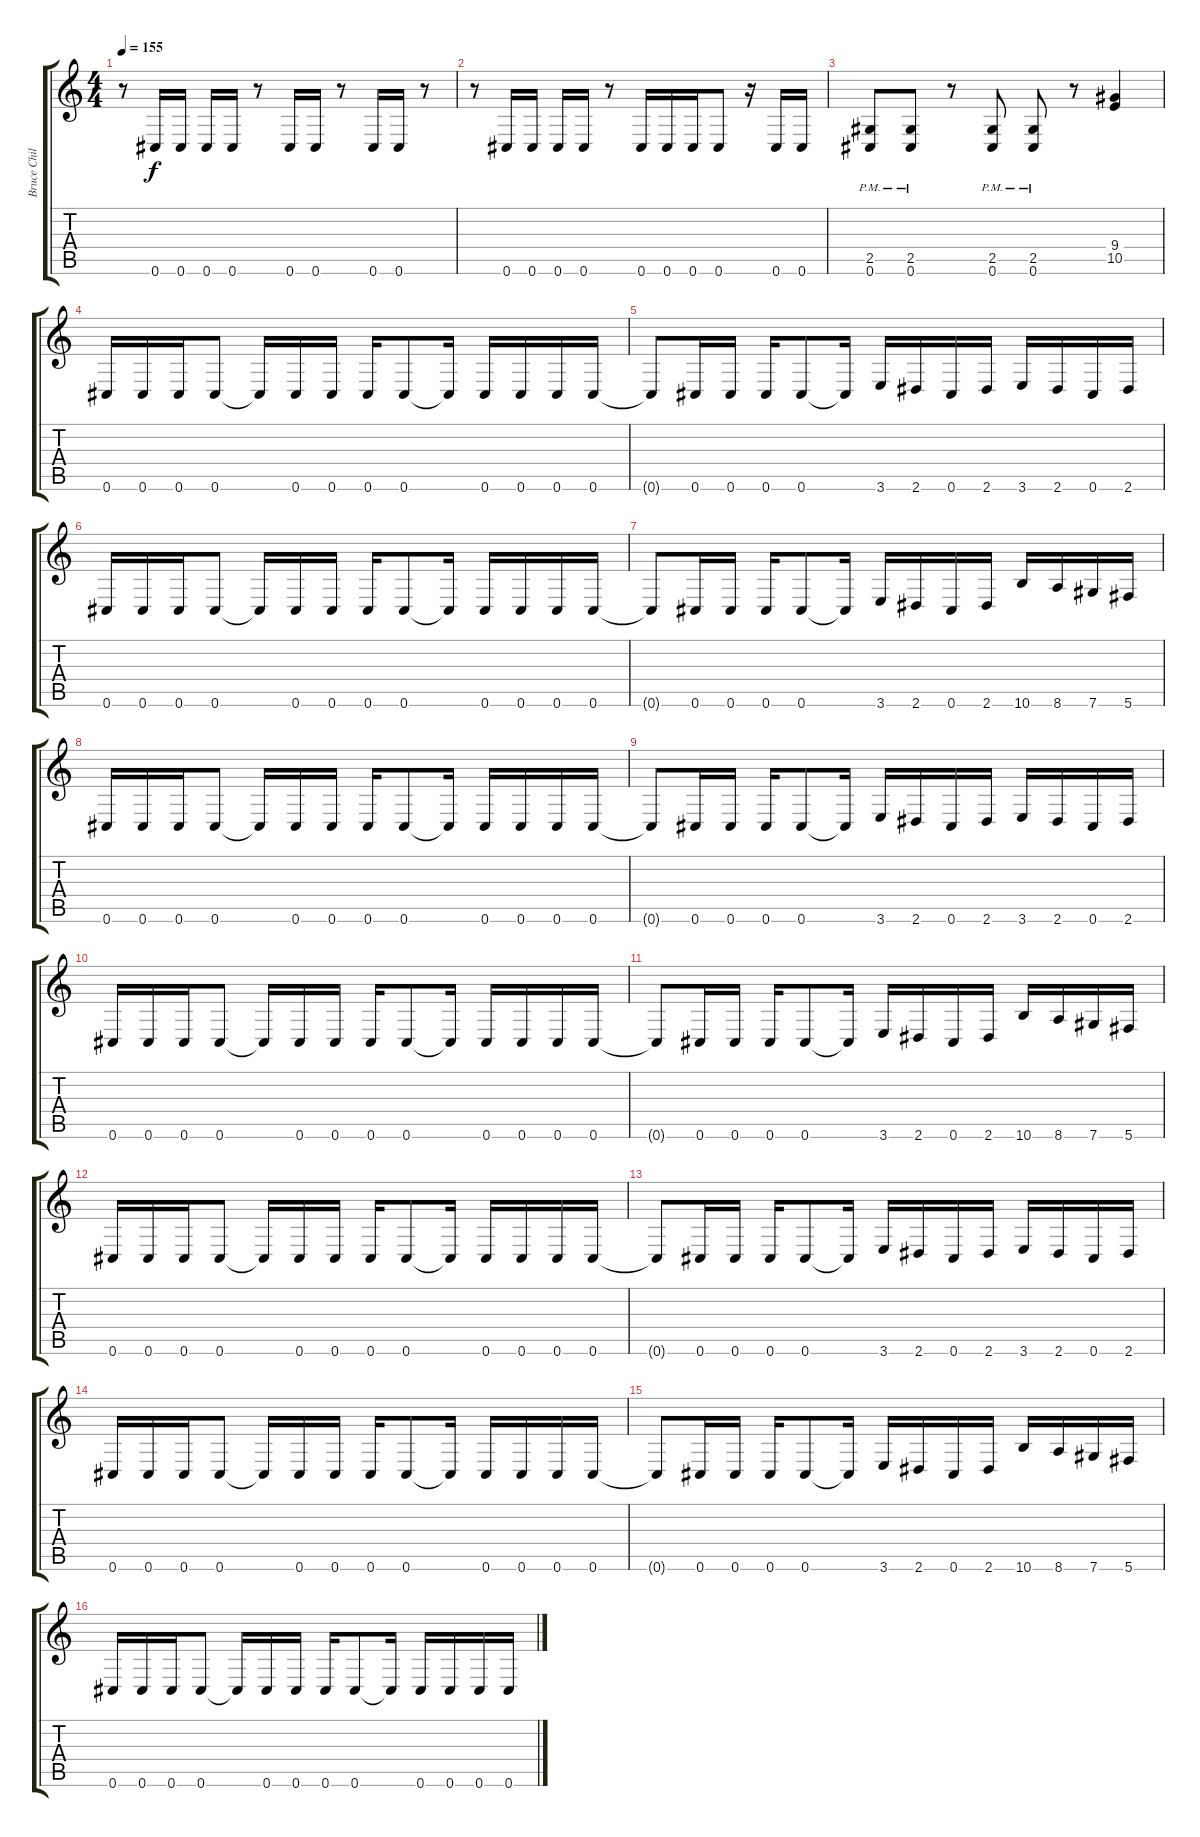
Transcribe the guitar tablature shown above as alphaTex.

\track ("Bruce Childress" "Bruce Chil") {instrument distortionguitar}
\staff {score tabs}
\tuning (Db4 Ab3 E3 B2 Gb2 Db2) {hide}
\ts (4 4)
\tempo 155
\clef g2
\ks c
r.8{dy f} 0.6.16 0.6.16 0.6.16 0.6.16 r.8 0.6.16 0.6.16 r.8 0.6.16 0.6.16 r.8 |
r.8 0.6.16 0.6.16 0.6.16 0.6.16 r.8 0.6.16 0.6.16 0.6.16 0.6.8 r.16 0.6.16 0.6.16 |
(2.5{pm} 0.6{pm}).8 (2.5{pm} 0.6{pm}).8 r.8 (2.5{pm} 0.6{pm}).8 (2.5{pm} 0.6{pm}).8 r.8 (9.4 10.5).4 |
0.6.16 0.6.16 0.6.16 0.6.8 0.6{t}.16 0.6.16 0.6.16 0.6.16 0.6.8 0.6{t}.16 0.6.16 0.6.16 0.6.16 0.6.16 |
0.6{t}.8 0.6.16 0.6.16 0.6.16 0.6.8 0.6{t}.16 3.6.16 2.6.16 0.6.16 2.6.16 3.6.16 2.6.16 0.6.16 2.6.16 |
0.6.16 0.6.16 0.6.16 0.6.8 0.6{t}.16 0.6.16 0.6.16 0.6.16 0.6.8 0.6{t}.16 0.6.16 0.6.16 0.6.16 0.6.16 |
0.6{t}.8 0.6.16 0.6.16 0.6.16 0.6.8 0.6{t}.16 3.6.16 2.6.16 0.6.16 2.6.16 10.6.16 8.6.16 7.6.16 5.6.16 |
0.6.16 0.6.16 0.6.16 0.6.8 0.6{t}.16 0.6.16 0.6.16 0.6.16 0.6.8 0.6{t}.16 0.6.16 0.6.16 0.6.16 0.6.16 |
0.6{t}.8 0.6.16 0.6.16 0.6.16 0.6.8 0.6{t}.16 3.6.16 2.6.16 0.6.16 2.6.16 3.6.16 2.6.16 0.6.16 2.6.16 |
0.6.16 0.6.16 0.6.16 0.6.8 0.6{t}.16 0.6.16 0.6.16 0.6.16 0.6.8 0.6{t}.16 0.6.16 0.6.16 0.6.16 0.6.16 |
0.6{t}.8 0.6.16 0.6.16 0.6.16 0.6.8 0.6{t}.16 3.6.16 2.6.16 0.6.16 2.6.16 10.6.16 8.6.16 7.6.16 5.6.16 |
0.6.16 0.6.16 0.6.16 0.6.8 0.6{t}.16 0.6.16 0.6.16 0.6.16 0.6.8 0.6{t}.16 0.6.16 0.6.16 0.6.16 0.6.16 |
0.6{t}.8 0.6.16 0.6.16 0.6.16 0.6.8 0.6{t}.16 3.6.16 2.6.16 0.6.16 2.6.16 3.6.16 2.6.16 0.6.16 2.6.16 |
0.6.16 0.6.16 0.6.16 0.6.8 0.6{t}.16 0.6.16 0.6.16 0.6.16 0.6.8 0.6{t}.16 0.6.16 0.6.16 0.6.16 0.6.16 |
0.6{t}.8 0.6.16 0.6.16 0.6.16 0.6.8 0.6{t}.16 3.6.16 2.6.16 0.6.16 2.6.16 10.6.16 8.6.16 7.6.16 5.6.16 |
0.6.16 0.6.16 0.6.16 0.6.8 0.6{t}.16 0.6.16 0.6.16 0.6.16 0.6.8 0.6{t}.16 0.6.16 0.6.16 0.6.16 0.6.16
